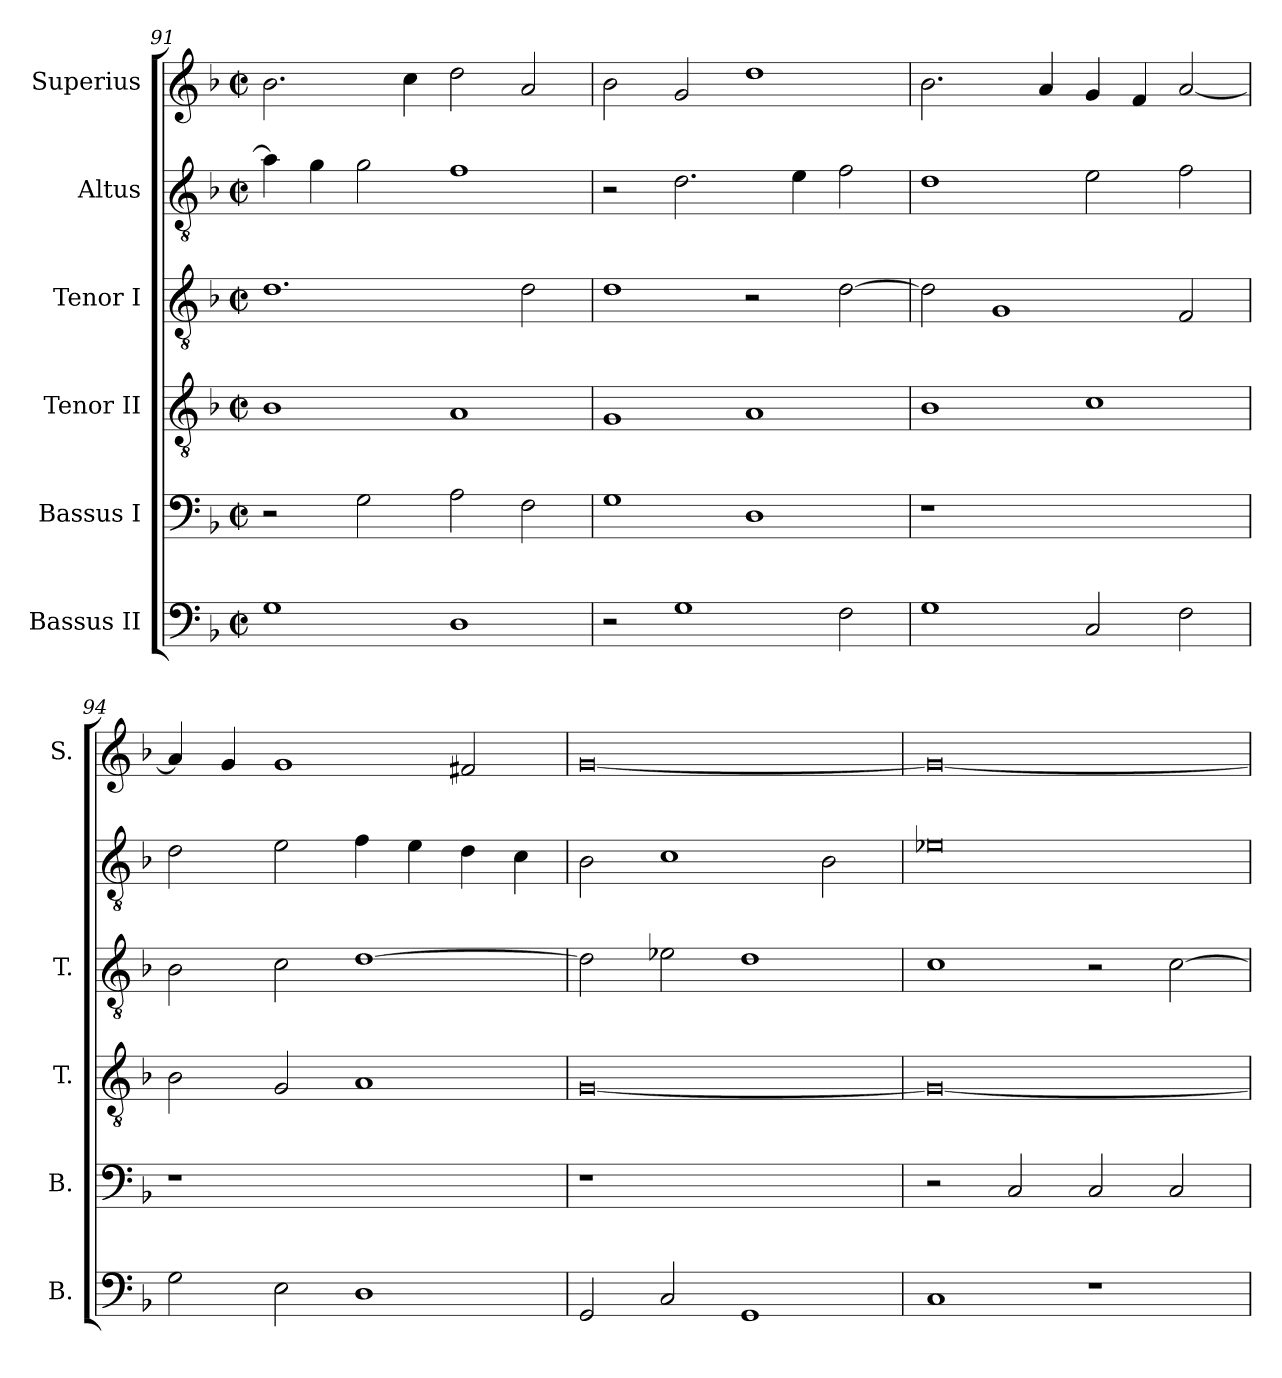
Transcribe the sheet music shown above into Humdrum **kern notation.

**kern	**kern	**kern	**kern	**kern	**kern
*part6	*part5	*part4	*part3	*part2	*part1
*staff6	*staff5	*staff4	*staff3	*staff2	*staff1
*I"Bassus II	*I"Bassus I	*I"Tenor II	*I"Tenor I	*I"Altus	*I"Superius
*I'B.	*I'B.	*I'T.	*I'T.	*	*I'S.
!!LO:LB:g=z
*clefF4	*clefF4	*clefGv2	*clefGv2	*clefGv2	*clefG2
*	*	*ITrd7c12	*ITrd7c12	*ITrd7c12	*
*k[b-]	*k[b-]	*k[b-]	*k[b-]	*k[b-]	*k[b-]
*F:	*F:	*F:	*F:	*F:	*F:
*M2/2	*M2/2	*M2/2	*M2/2	*M2/2	*M2/2
*met(c|)	*met(c|)	*met(c|)	*met(c|)	*met(c|)	*met(c|)
=91	=91	=91	=91	=91	=91
1Gi	2r	1BB-i	1.Di	4Ai\]	2.b-i\
.	.	.	.	4Gi\	.
.	2Gi\	.	.	2Gi\	.
.	.	.	.	.	4cci\
1Di	2Ai\	1AAi	.	1Fi	2ddi\
.	2Fi\	.	2Di\	.	2ai/
=92	=92	=92	=92	=92	=92
2r	1Gi	1GGi	1Di	2r	2b-i\
1Gi	.	.	.	2.Di\	2gi/
.	1Di	1AAi	2r	.	1ddi
.	.	.	.	4Ei\	.
2Fi\	.	.	[>2Di\	2Fi\	.
=93	=93	=93	=93	=93	=93
!	!LO:N:vis=1	!	!	!	!
1Gi	1r	1BB-i	2Di\]	1Di	2.b-i\
.	.	.	1GGi	.	.
.	.	.	.	.	4ai/
2Ci/	1ryy	1Ci	.	2Ei\	4gi/
.	.	.	.	.	4fi/
2Fi\	.	.	2FFi/	2Fi\	[<2ai/
=94	=94	=94	=94	=94	=94
!	!LO:N:vis=1	!	!	!	!
2Gi\	1r	2BB-i\	2BB-i\	2Di\	4ai/]
.	.	.	.	.	4gi/
2Ei\	.	2GGi/	2Ci\	2Ei\	1gi
1Di	1ryy	1AAi	[>1Di	4Fi\	.
.	.	.	.	4Ei\	.
.	.	.	.	4Di\	2f#Xi/
.	.	.	.	4Ci\	.
=95	=95	=95	=95	=95	=95
!	!LO:N:vis=1	!	!	!	!
2GGi/	1r	[<0GGi	2Di\]	2BB-i\	[<0gi
2Ci/	.	.	2E-Xi\	1Ci	.
1GGi	1ryy	.	1Di	.	.
.	.	.	.	2BB-i\	.
!!LO:PB:g=z
=96	=96	=96	=96	=96	=96
1Ci	2r	0GGi_<	1Ci	0E-Xi	0gi_<
.	2Ci/	.	.	.	.
1r	2Ci/	.	2r	.	.
.	2Ci/	.	[>2Ci\	.	.
=	=	=	=	=	=
*-	*-	*-	*-	*-	*-
